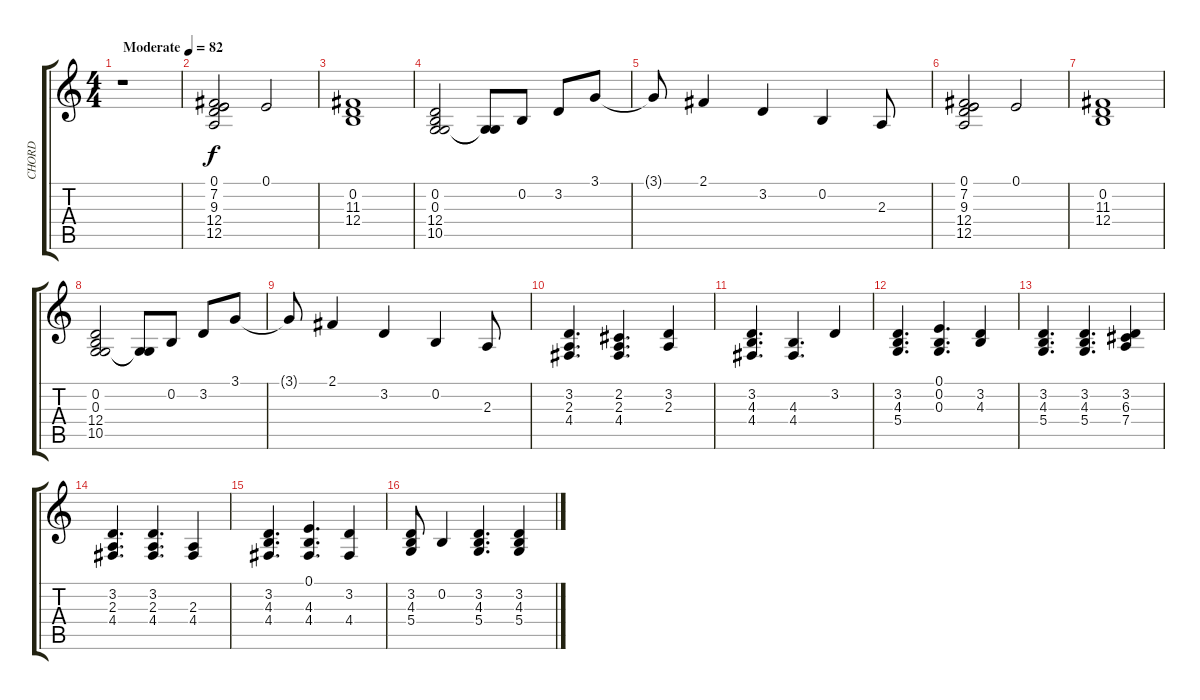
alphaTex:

\track ("CHORD" "CHORD") {instrument electricpiano2}
\staff {score tabs}
\tuning (E4 B3 G3 D3 A2 E2) {hide}
\ts (4 4)
\tempo (82 "Moderate")
\clef g2
\ks c
r.1{dy f instrument electricpiano2} |
(0.1 7.2 9.3 12.4 12.5).2 0.1.2 |
(0.2 11.3 12.4).1 |
(0.2 0.3 12.4 10.5).2 (0.3{t} 10.5{t}).8 0.2.8 3.2.8 3.1.8 |
3.1{t}.8 2.1.4 3.2.4 0.2.4 2.3.8 |
(0.1 7.2 9.3 12.4 12.5).2 0.1.2 |
(0.2 11.3 12.4).1 |
(0.2 0.3 12.4 10.5).2 (0.3{t} 10.5{t}).8 0.2.8 3.2.8 3.1.8 |
3.1{t}.8 2.1.4 3.2.4 0.2.4 2.3.8 |
(3.2 2.3 4.4).4{d} (2.2 2.3 4.4).4{d} (3.2 2.3).4 |
(3.2 4.3 4.4).4{d} (4.3 4.4).4{d} 3.2.4 |
(3.2 4.3 5.4).4{d} (0.1 0.2 0.3).4{d} (3.2 4.3).4 |
(3.2 4.3 5.4).4{d} (3.2 4.3 5.4).4{d} (3.2 6.3 7.4).4 |
(3.2 2.3 4.4).4{d} (3.2 2.3 4.4).4{d} (2.3 4.4).4 |
(3.2 4.3 4.4).4{d} (0.1 4.3 4.4).4{d} (3.2 4.4).4 |
(3.2 4.3 5.4).8 0.2.4 (3.2 4.3 5.4).4{d} (3.2 4.3 5.4).4
